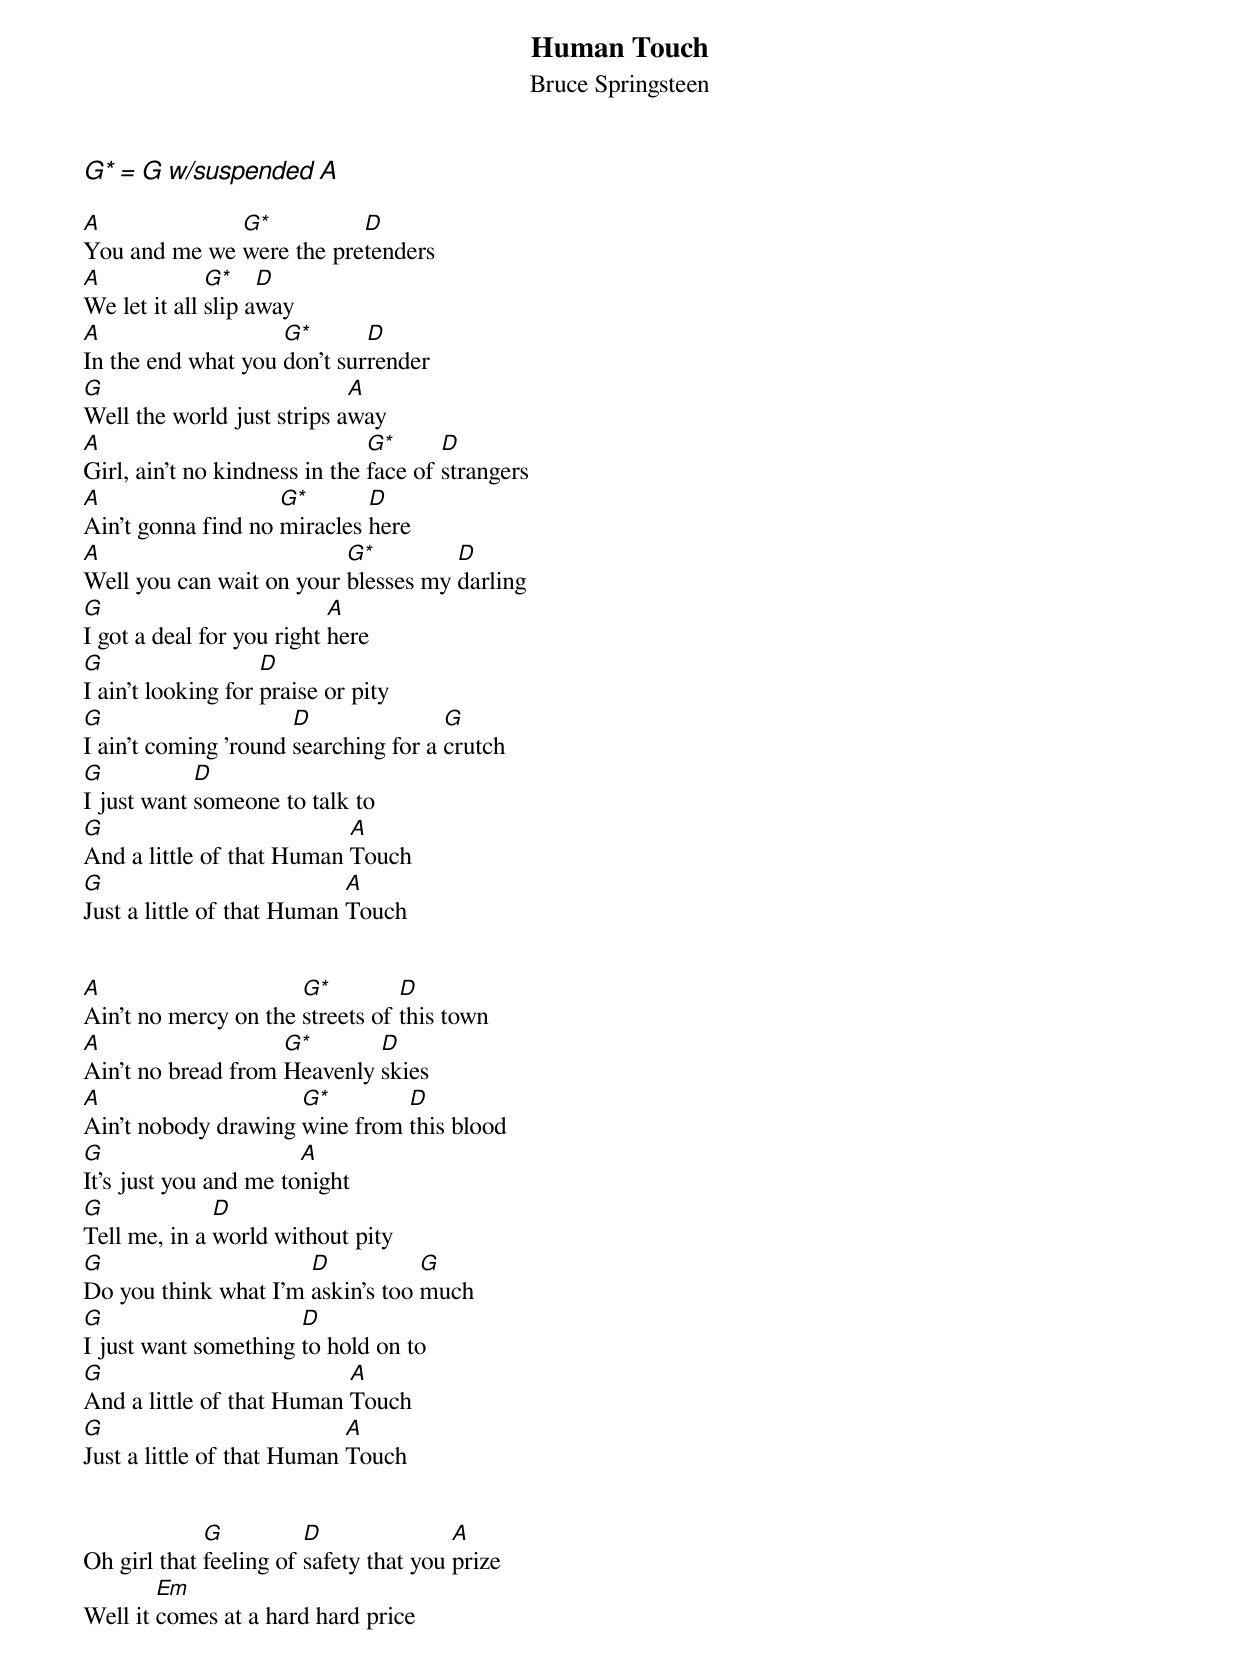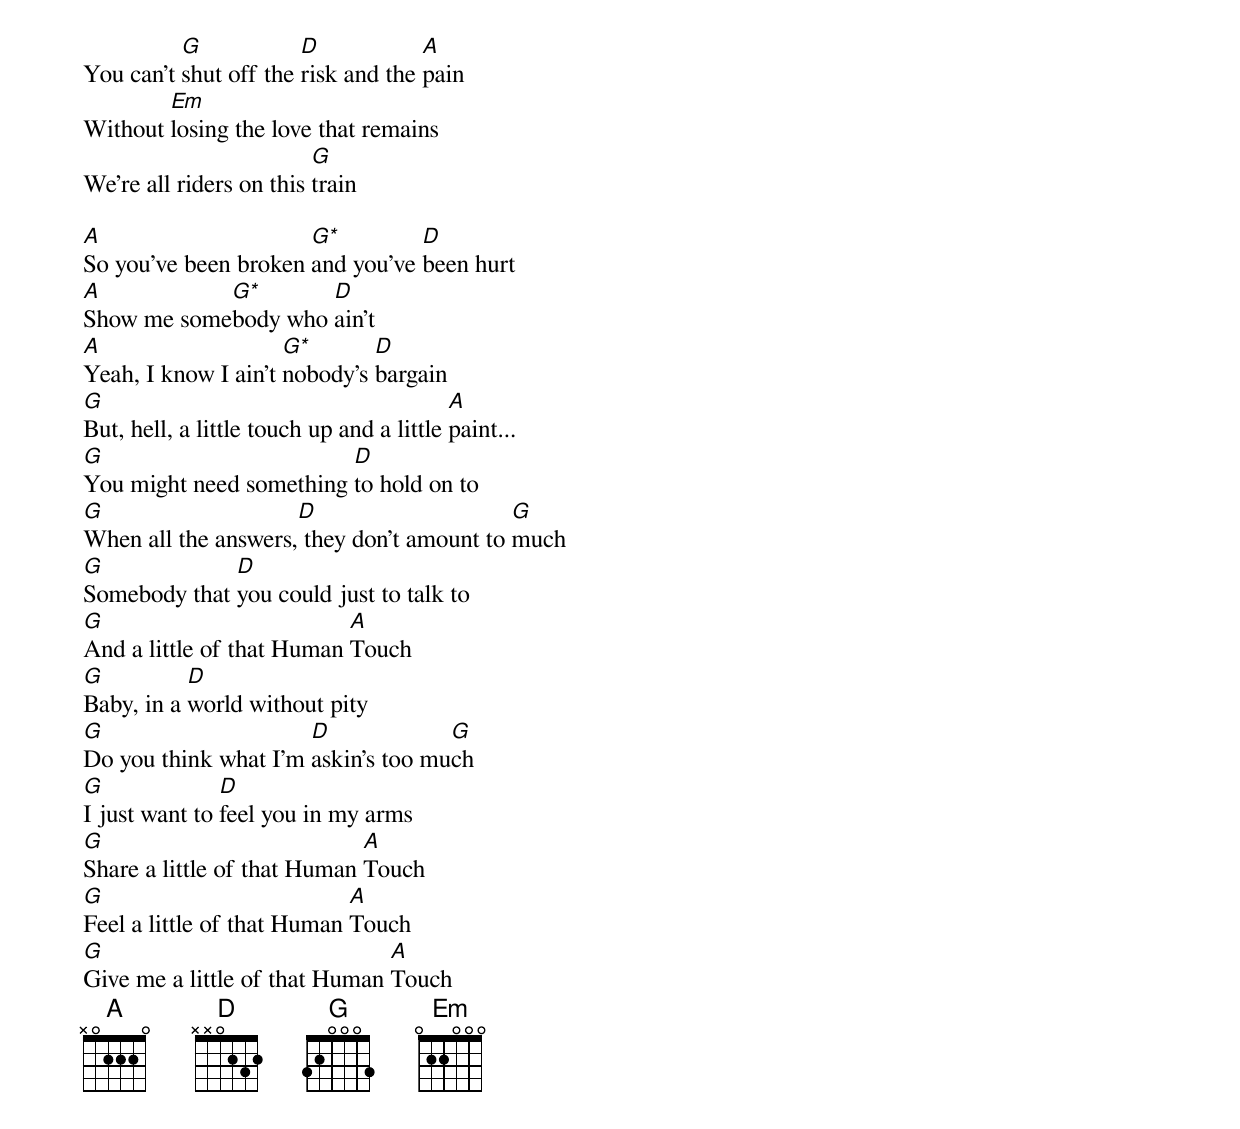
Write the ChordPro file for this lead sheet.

{t:Human Touch}
{st:Bruce Springsteen}

{ci:G* = G w/suspended A}

[A]You and me we [G*]were the pre[D]tenders
[A]We let it all [G*]slip a[D]way
[A]In the end what you [G*]don't sur[D]render
[G]Well the world just strips a[A]way
[A]Girl, ain't no kindness in the [G*]face of [D]strangers
[A]Ain't gonna find no [G*]miracles [D]here
[A]Well you can wait on your [G*]blesses my [D]darling
[G]I got a deal for you right [A]here
[G]I ain't looking for [D]praise or pity
[G]I ain't coming 'round [D]searching for a [G]crutch
[G]I just want [D]someone to talk to
[G]And a little of that Human [A]Touch
[G]Just a little of that Human [A]Touch


[A]Ain't no mercy on the [G*]streets of [D]this town
[A]Ain't no bread from [G*]Heavenly [D]skies
[A]Ain't nobody drawing [G*]wine from [D]this blood
[G]It's just you and me to[A]night
[G]Tell me, in a [D]world without pity
[G]Do you think what I'm [D]askin's too [G]much
[G]I just want something [D]to hold on to
[G]And a little of that Human [A]Touch
[G]Just a little of that Human [A]Touch


Oh girl that [G]feeling of [D]safety that you [A]prize
Well it [Em]comes at a hard hard price
You can't [G]shut off the [D]risk and the [A]pain
Without [Em]losing the love that remains
We're all riders on this [G]train

[A]So you've been broken [G*]and you've [D]been hurt
[A]Show me some[G*]body who [D]ain't
[A]Yeah, I know I ain't [G*]nobody's [D]bargain
[G]But, hell, a little touch up and a little [A]paint...
[G]You might need something [D]to hold on to
[G]When all the answers,[D] they don't amount to [G]much
[G]Somebody that [D]you could just to talk to
[G]And a little of that Human [A]Touch
[G]Baby, in a [D]world without pity
[G]Do you think what I'm [D]askin's too mu[G]ch
[G]I just want to [D]feel you in my arms
[G]Share a little of that Human [A]Touch
[G]Feel a little of that Human [A]Touch
[G]Give me a little of that Human [A]Touch
